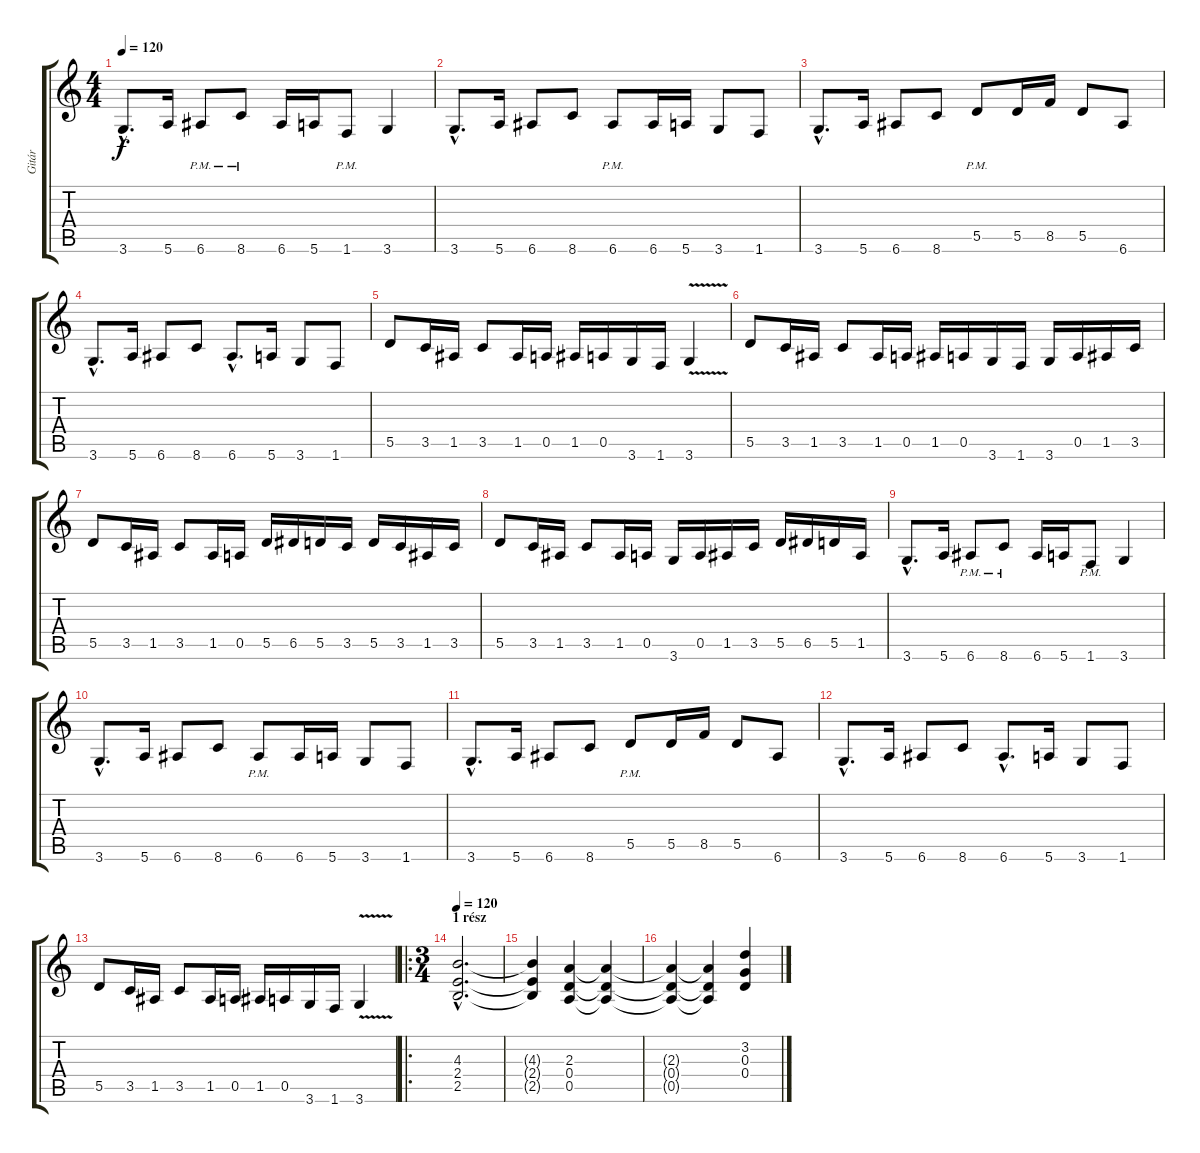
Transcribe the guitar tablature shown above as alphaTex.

\track ("Gitár" "Gitár") {instrument distortionguitar}
\staff {score tabs}
\tuning (E4 B3 G3 D3 A2 E2) {hide}
\ts (4 4)
\tempo 120
\clef g2
\ks c
3.6{hac}.8{d dy f} 5.6.16 6.6{pm}.8 8.6{pm}.8 6.6.16 5.6.16 1.6{pm}.8 3.6.4 |
3.6{hac}.8{d} 5.6.16 6.6.8 8.6.8 6.6{pm}.8 6.6.16 5.6.16 3.6.8 1.6.8 |
3.6{hac}.8{d} 5.6.16 6.6.8 8.6.8 5.5{pm}.8 5.5.16 8.5.16 5.5.8 6.6.8 |
3.6{hac}.8{d} 5.6.16 6.6.8 8.6.8 6.6{hac}.8{d} 5.6.16 3.6.8 1.6.8 |
5.5.8 3.5.16 1.5.16 3.5.8 1.5.16 0.5.16 1.5.16 0.5.16 3.6.16 1.6.16 3.6{v}.4 |
5.5.8 3.5.16 1.5.16 3.5.8 1.5.16 0.5.16 1.5.16 0.5.16 3.6.16 1.6.16 3.6.16 0.5.16 1.5.16 3.5.16 |
5.5.8 3.5.16 1.5.16 3.5.8 1.5.16 0.5.16 5.5.16 6.5.16 5.5.16 3.5.16 5.5.16 3.5.16 1.5.16 3.5.16 |
5.5.8 3.5.16 1.5.16 3.5.8 1.5.16 0.5.16 3.6.16 0.5.16 1.5.16 3.5.16 5.5.16 6.5.16 5.5.16 1.5.16 |
3.6{hac}.8{d} 5.6.16 6.6{pm}.8 8.6{pm}.8 6.6.16 5.6.16 1.6{pm}.8 3.6.4 |
3.6{hac}.8{d} 5.6.16 6.6.8 8.6.8 6.6{pm}.8 6.6.16 5.6.16 3.6.8 1.6.8 |
3.6{hac}.8{d} 5.6.16 6.6.8 8.6.8 5.5{pm}.8 5.5.16 8.5.16 5.5.8 6.6.8 |
3.6{hac}.8{d} 5.6.16 6.6.8 8.6.8 6.6{hac}.8{d} 5.6.16 3.6.8 1.6.8 |
5.5.8 3.5.16 1.5.16 3.5.8 1.5.16 0.5.16 1.5.16 0.5.16 3.6.16 1.6.16 3.6{v}.4 |
\ro
\ts (3 4)
\section ("" "1 rész")
\tempo 120
(4.3{hac} 2.4{hac} 2.5{hac}).2{d} |
(4.3{t} 2.4{t} 2.5{t}).4 (2.3 0.4 0.5).4 (2.3{t} 0.4{t} 0.5{t}).4 |
(2.3{t} 0.4{t} 0.5{t}).4 (2.3{t} 0.4{t} 0.5{t}).4 (3.2 0.3 0.4).4
